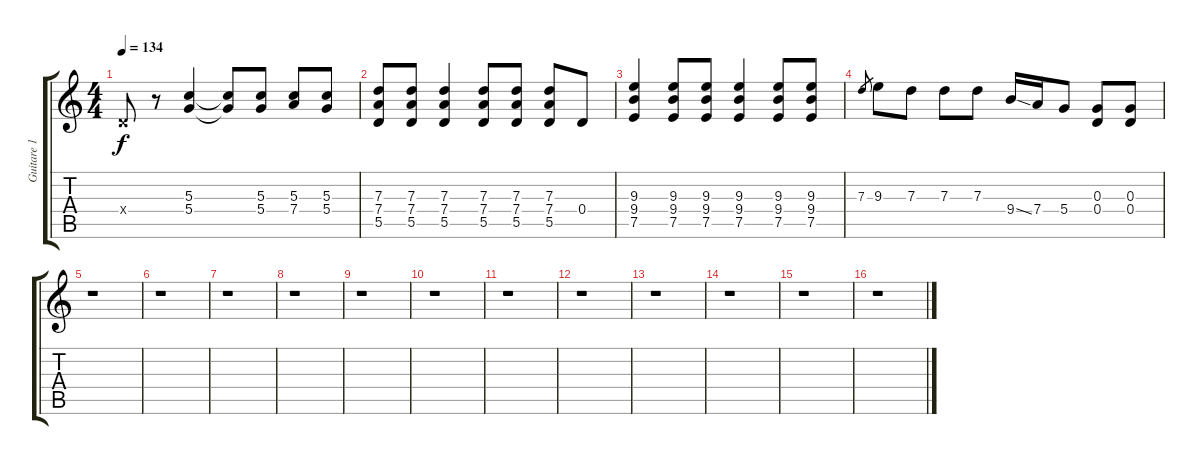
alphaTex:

\track ("Guitare 1" "Guitare 1") {instrument overdrivenguitar}
\staff {score tabs}
\tuning (E4 B3 G3 D3 A2 E2) {hide}
\ts (4 4)
\tempo 134
\clef g2
\ks c
0.4{x}.8{dy f} r.8 (5.3 5.4).4 (5.3{t} 5.4{t}).8 (5.3 5.4).8 (5.3 7.4).8 (5.3 5.4).8 |
(7.3 7.4 5.5).8 (7.3 7.4 5.5).8 (7.3 7.4 5.5).4 (7.3 7.4 5.5).8 (7.3 7.4 5.5).8 (7.3 7.4 5.5).8 0.4.8 |
(9.3 9.4 7.5).4 (9.3 9.4 7.5).8 (9.3 9.4 7.5).8 (9.3 9.4 7.5).4 (9.3 9.4 7.5).8 (9.3 9.4 7.5).8 |
7.3.8{gr} 9.3.8 7.3.8 7.3.8 7.3.8 9.4{ss}.16 7.4.16 5.4.8 (0.3 0.4).8 (0.3 0.4).8 |
r.1 |
r.1 |
r.1 |
r.1 |
r.1 |
r.1 |
r.1 |
r.1 |
r.1 |
r.1 |
r.1 |
r.1
